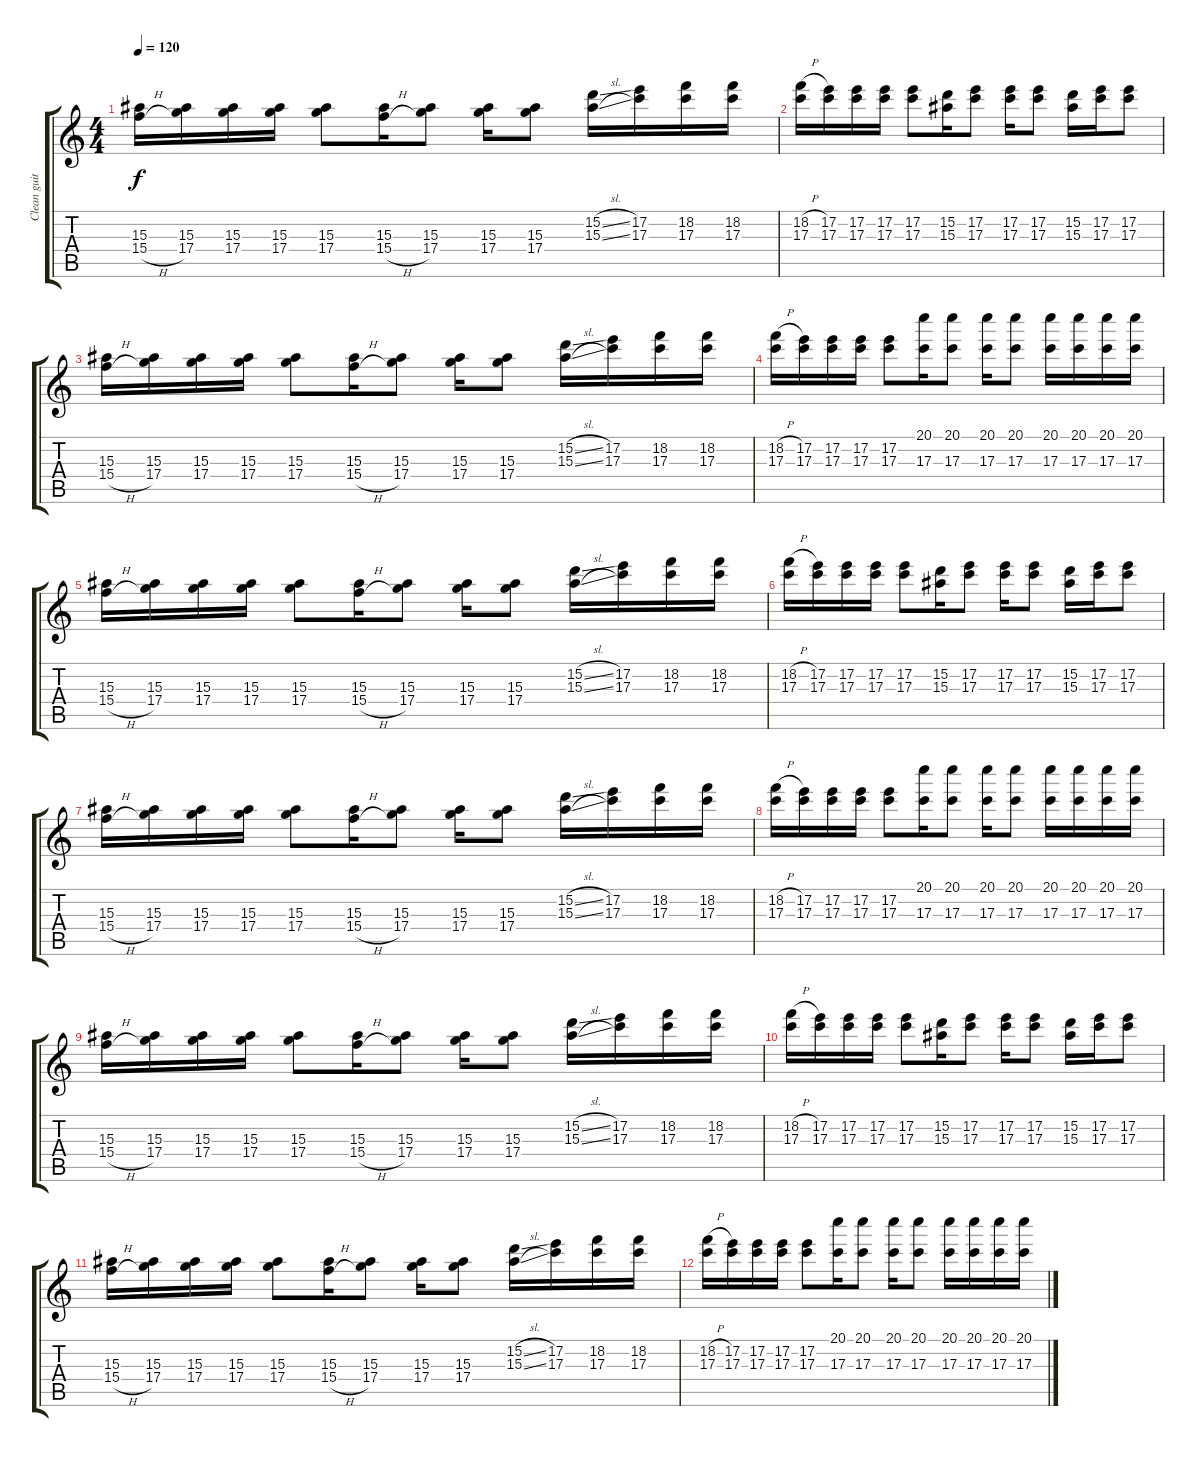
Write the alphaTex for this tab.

\track ("Clean guitar" "Clean guit") {instrument electricguitarclean}
\staff {score tabs}
\tuning (E4 B3 G3 D3 A2 E2) {hide}
\ts (4 4)
\tempo 120
\clef g2
\ks c
(15.3 15.4{h}).16{dy f} (15.3 17.4).16 (15.3 17.4).16 (15.3 17.4).16 (15.3 17.4).8 (15.3 15.4{h}).16 (15.3 17.4).8 (15.3 17.4).16 (15.3 17.4).8 (15.2{sl} 15.3{sl}).16 (17.2 17.3).16 (18.2 17.3).16 (18.2 17.3).16 |
(18.2{h} 17.3).16 (17.2 17.3).16 (17.2 17.3).16 (17.2 17.3).16 (17.2 17.3).8 (15.2 15.3).16 (17.2 17.3).8 (17.2 17.3).16 (17.2 17.3).8 (15.2 15.3).16 (17.2 17.3).16 (17.2 17.3).8 |
(15.3 15.4{h}).16 (15.3 17.4).16 (15.3 17.4).16 (15.3 17.4).16 (15.3 17.4).8 (15.3 15.4{h}).16 (15.3 17.4).8 (15.3 17.4).16 (15.3 17.4).8 (15.2{sl} 15.3{sl}).16 (17.2 17.3).16 (18.2 17.3).16 (18.2 17.3).16 |
(18.2{h} 17.3).16 (17.2 17.3).16 (17.2 17.3).16 (17.2 17.3).16 (17.2 17.3).8 (20.1 17.3).16 (20.1 17.3).8 (20.1 17.3).16 (20.1 17.3).8 (20.1 17.3).16 (20.1 17.3).16 (20.1 17.3).16 (20.1 17.3).16 |
(15.3 15.4{h}).16 (15.3 17.4).16 (15.3 17.4).16 (15.3 17.4).16 (15.3 17.4).8 (15.3 15.4{h}).16 (15.3 17.4).8 (15.3 17.4).16 (15.3 17.4).8 (15.2{sl} 15.3{sl}).16 (17.2 17.3).16 (18.2 17.3).16 (18.2 17.3).16 |
(18.2{h} 17.3).16 (17.2 17.3).16 (17.2 17.3).16 (17.2 17.3).16 (17.2 17.3).8 (15.2 15.3).16 (17.2 17.3).8 (17.2 17.3).16 (17.2 17.3).8 (15.2 15.3).16 (17.2 17.3).16 (17.2 17.3).8 |
(15.3 15.4{h}).16 (15.3 17.4).16 (15.3 17.4).16 (15.3 17.4).16 (15.3 17.4).8 (15.3 15.4{h}).16 (15.3 17.4).8 (15.3 17.4).16 (15.3 17.4).8 (15.2{sl} 15.3{sl}).16 (17.2 17.3).16 (18.2 17.3).16 (18.2 17.3).16 |
(18.2{h} 17.3).16 (17.2 17.3).16 (17.2 17.3).16 (17.2 17.3).16 (17.2 17.3).8 (20.1 17.3).16 (20.1 17.3).8 (20.1 17.3).16 (20.1 17.3).8 (20.1 17.3).16 (20.1 17.3).16 (20.1 17.3).16 (20.1 17.3).16 |
(15.3 15.4{h}).16 (15.3 17.4).16 (15.3 17.4).16 (15.3 17.4).16 (15.3 17.4).8 (15.3 15.4{h}).16 (15.3 17.4).8 (15.3 17.4).16 (15.3 17.4).8 (15.2{sl} 15.3{sl}).16 (17.2 17.3).16 (18.2 17.3).16 (18.2 17.3).16 |
(18.2{h} 17.3).16 (17.2 17.3).16 (17.2 17.3).16 (17.2 17.3).16 (17.2 17.3).8 (15.2 15.3).16 (17.2 17.3).8 (17.2 17.3).16 (17.2 17.3).8 (15.2 15.3).16 (17.2 17.3).16 (17.2 17.3).8 |
(15.3 15.4{h}).16 (15.3 17.4).16 (15.3 17.4).16 (15.3 17.4).16 (15.3 17.4).8 (15.3 15.4{h}).16 (15.3 17.4).8 (15.3 17.4).16 (15.3 17.4).8 (15.2{sl} 15.3{sl}).16 (17.2 17.3).16 (18.2 17.3).16 (18.2 17.3).16 |
(18.2{h} 17.3).16 (17.2 17.3).16 (17.2 17.3).16 (17.2 17.3).16 (17.2 17.3).8 (20.1 17.3).16 (20.1 17.3).8 (20.1 17.3).16 (20.1 17.3).8 (20.1 17.3).16 (20.1 17.3).16 (20.1 17.3).16 (20.1 17.3).16
